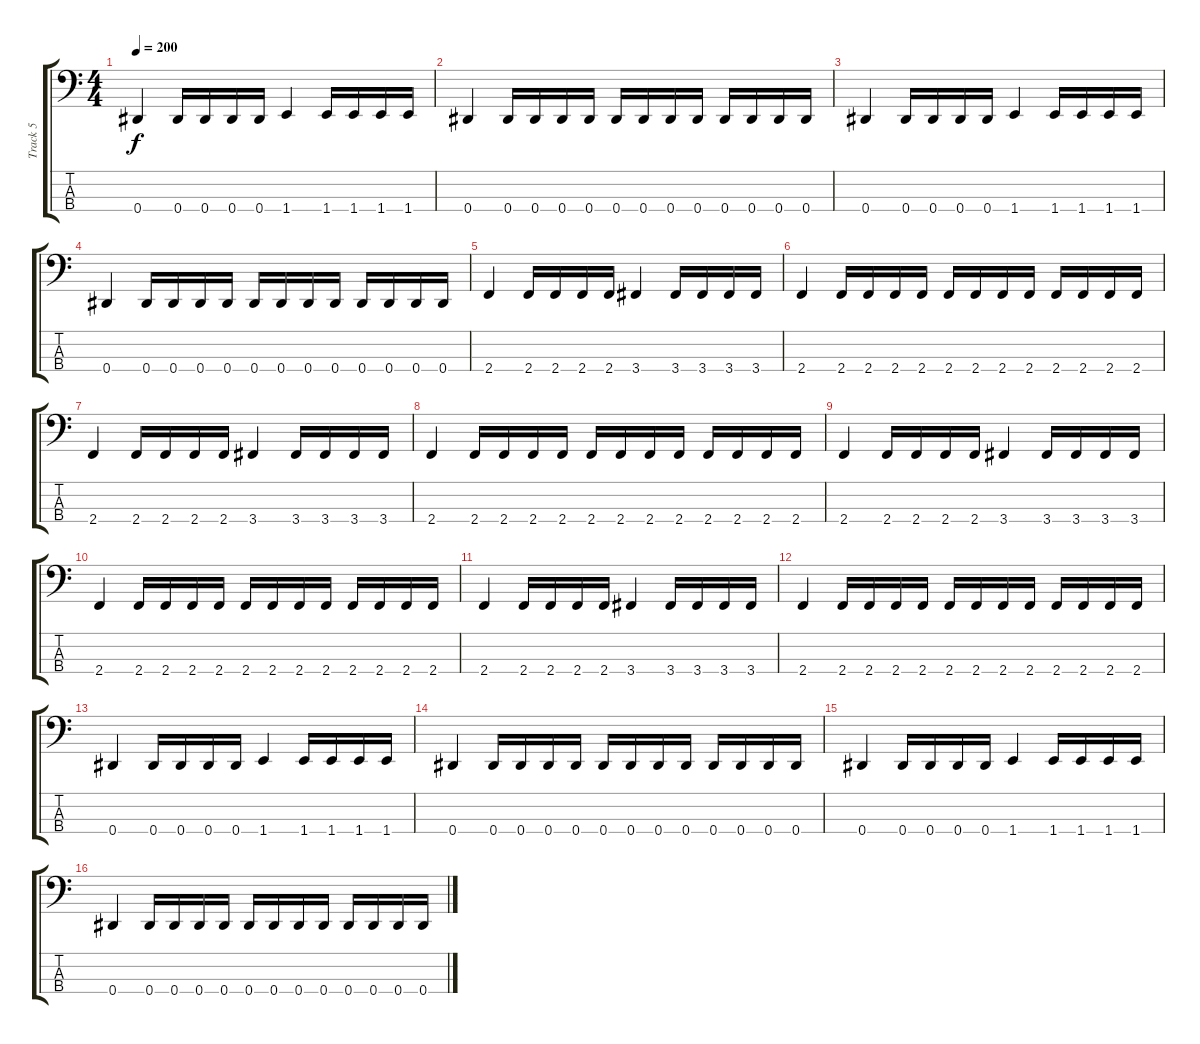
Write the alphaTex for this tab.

\track ("Track 5" "Track 5") {instrument slapbass2}
\staff {score tabs}
\tuning (Gb2 Db2 Ab1 Eb1) {hide}
\ts (4 4)
\tempo 200
\clef f4
\ks c
0.4.4{dy f} 0.4.16 0.4.16 0.4.16 0.4.16 1.4.4 1.4.16 1.4.16 1.4.16 1.4.16 |
0.4.4 0.4.16 0.4.16 0.4.16 0.4.16 0.4.16 0.4.16 0.4.16 0.4.16 0.4.16 0.4.16 0.4.16 0.4.16 |
0.4.4 0.4.16 0.4.16 0.4.16 0.4.16 1.4.4 1.4.16 1.4.16 1.4.16 1.4.16 |
0.4.4 0.4.16 0.4.16 0.4.16 0.4.16 0.4.16 0.4.16 0.4.16 0.4.16 0.4.16 0.4.16 0.4.16 0.4.16 |
2.4.4 2.4.16 2.4.16 2.4.16 2.4.16 3.4.4 3.4.16 3.4.16 3.4.16 3.4.16 |
2.4.4 2.4.16 2.4.16 2.4.16 2.4.16 2.4.16 2.4.16 2.4.16 2.4.16 2.4.16 2.4.16 2.4.16 2.4.16 |
2.4.4 2.4.16 2.4.16 2.4.16 2.4.16 3.4.4 3.4.16 3.4.16 3.4.16 3.4.16 |
2.4.4 2.4.16 2.4.16 2.4.16 2.4.16 2.4.16 2.4.16 2.4.16 2.4.16 2.4.16 2.4.16 2.4.16 2.4.16 |
2.4.4 2.4.16 2.4.16 2.4.16 2.4.16 3.4.4 3.4.16 3.4.16 3.4.16 3.4.16 |
2.4.4 2.4.16 2.4.16 2.4.16 2.4.16 2.4.16 2.4.16 2.4.16 2.4.16 2.4.16 2.4.16 2.4.16 2.4.16 |
2.4.4 2.4.16 2.4.16 2.4.16 2.4.16 3.4.4 3.4.16 3.4.16 3.4.16 3.4.16 |
2.4.4 2.4.16 2.4.16 2.4.16 2.4.16 2.4.16 2.4.16 2.4.16 2.4.16 2.4.16 2.4.16 2.4.16 2.4.16 |
0.4.4 0.4.16 0.4.16 0.4.16 0.4.16 1.4.4 1.4.16 1.4.16 1.4.16 1.4.16 |
0.4.4 0.4.16 0.4.16 0.4.16 0.4.16 0.4.16 0.4.16 0.4.16 0.4.16 0.4.16 0.4.16 0.4.16 0.4.16 |
0.4.4 0.4.16 0.4.16 0.4.16 0.4.16 1.4.4 1.4.16 1.4.16 1.4.16 1.4.16 |
0.4.4 0.4.16 0.4.16 0.4.16 0.4.16 0.4.16 0.4.16 0.4.16 0.4.16 0.4.16 0.4.16 0.4.16 0.4.16
